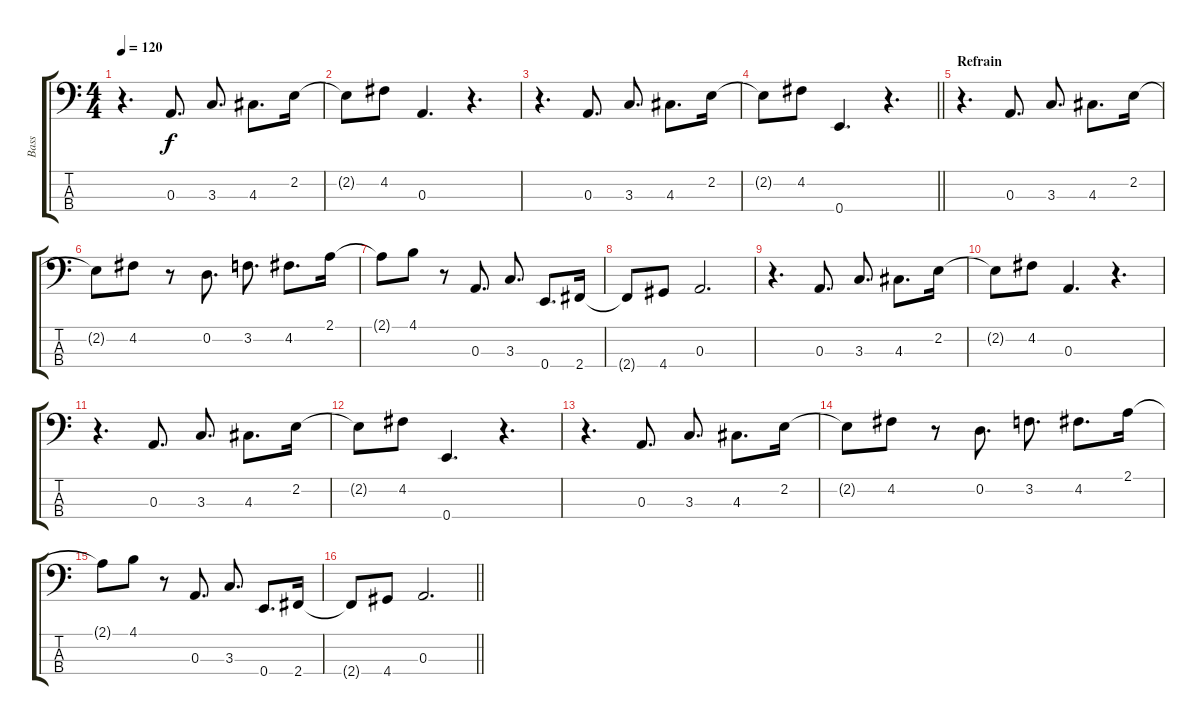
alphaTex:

\track ("Bass" "Bass") {instrument electricbasspick}
\staff {score tabs}
\tuning (G2 D2 A1 E1) {hide}
\ts (4 4)
\tempo 120
\clef f4
\ks c
r.4{d dy f} 0.3.8{d} 3.3.8{d} 4.3.8{d} 2.2.16 |
2.2{t}.8 4.2.8 0.3.4{d} r.4{d} |
r.4{d} 0.3.8{d} 3.3.8{d} 4.3.8{d} 2.2.16 |
\barLineRight lightlight
2.2{t}.8 4.2.8 0.4.4{d} r.4{d} |
\section ("" "Refrain")
r.4{d} 0.3.8{d} 3.3.8{d} 4.3.8{d} 2.2.16 |
2.2{t}.8 4.2.8 r.8 0.2.8{d} 3.2.8{d} 4.2.8{d} 2.1.16 |
2.1{t}.8 4.1.8 r.8 0.3.8{d} 3.3.8{d} 0.4.8{d} 2.4.16 |
2.4{t}.8 4.4.8 0.3.2{d} |
r.4{d} 0.3.8{d} 3.3.8{d} 4.3.8{d} 2.2.16 |
2.2{t}.8 4.2.8 0.3.4{d} r.4{d} |
r.4{d} 0.3.8{d} 3.3.8{d} 4.3.8{d} 2.2.16 |
2.2{t}.8 4.2.8 0.4.4{d} r.4{d} |
r.4{d} 0.3.8{d} 3.3.8{d} 4.3.8{d} 2.2.16 |
2.2{t}.8 4.2.8 r.8 0.2.8{d} 3.2.8{d} 4.2.8{d} 2.1.16 |
2.1{t}.8 4.1.8 r.8 0.3.8{d} 3.3.8{d} 0.4.8{d} 2.4.16 |
\barLineRight lightlight
2.4{t}.8 4.4.8 0.3.2{d}
